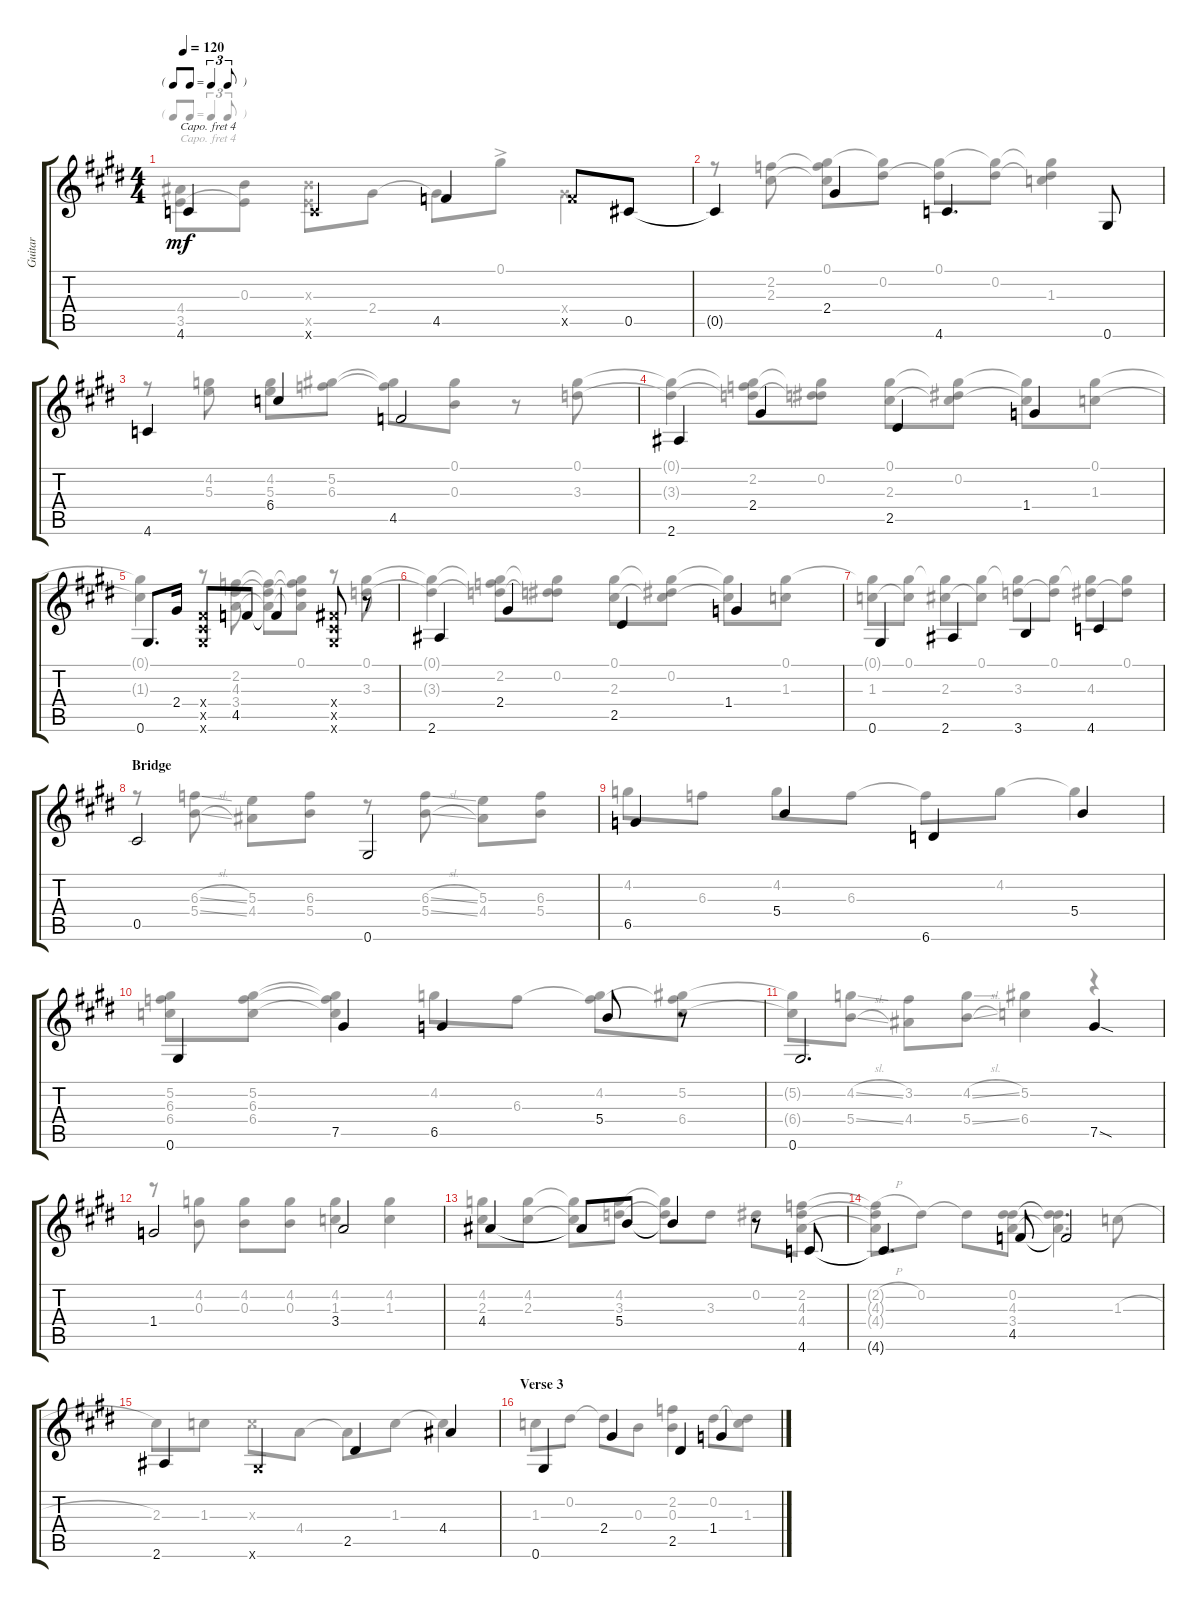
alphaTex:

\track ("Guitar" "Guitar") {instrument electricguitarclean}
\staff {score tabs}
\capo 4
\tuning (E4 B3 G3 D3 A2 E2) {hide}
\voice
\ts (4 4)
\tf triplet8th
\tempo 120
\clef g2
\ks e
4.6.4{dy mf} 4.6{x}.4 4.5.4 4.5{x}.8 0.5.8 |
0.5{t}.4 2.4.4 4.6.4{d} 0.6.8 |
4.6.4 6.4.4 4.5.2 |
2.6.4 2.4.4 2.5.4 1.4.4 |
0.6.8{d} 2.4.16 (0.4{x} 0.5{x} 0.6{x}).8 4.5.8 4.5{t}.4 (0.4{x} 0.5{x} 0.6{x}).8 r.8 |
2.6.4 2.4.4 2.5.4 1.4.4 |
0.6.4 2.6.4 3.6.4 4.6.4 |
\section ("" "Bridge")
0.5.2 0.6.2 |
6.5.4 5.4.4 6.6.4 5.4.4 |
0.6.4 7.5.4 6.5.4 5.4.8 r.8 |
0.6.2{d} 7.5{sod}.4 |
1.4.2 3.4.2 |
4.4.4 4.4{t}.8 5.4.8 5.4{t}.4 r.8 4.6.8 |
4.6{t}.4{d} 4.5.8 4.5{t}.2 |
2.6.4 0.6{x}.4 2.5.4 4.4.4 |
\section ("" "Verse 3")
0.6.4 2.4.4 2.5.4 1.4.4
\voice
\clef g2
\ottava regular
\simile none
\ks e
(4.4 3.5).8{dy mf} (0.3 3.5{t}).8 (0.3{x} 3.5{x}).8 2.4.8 2.4{t}.8 0.1{ac}.8 2.4{x}.4 |
r.8 (2.2 2.3).8 (0.1 2.2{t} 2.3{t}).8 (0.1{t} 0.2).8 (0.1 0.2{t}).8 (0.1{t} 0.2).8 (0.1{t} 0.2{t} 1.3).4 |
r.8 (4.2 5.3).8 (4.2 5.3).8 (5.2 6.3).8 (5.2{t} 6.3{t}).8 (0.1 0.3).8 r.8 (0.1 3.3).8 |
(0.1{t} 3.3{t}).4 (0.1{t} 2.2 3.3{t}).8 (0.1{t} 0.2 3.3{t}).8 (0.1 2.3).8 (0.1{t} 0.2 2.3{t}).8 (0.1{t} 2.3{t}).8 (0.1 1.3).8 |
(0.1{t} 1.3{t}).4 r.8 (2.2 4.3 3.4).8 (2.2{t} 4.3{t} 3.4{t}).8 (0.1 2.2{t} 4.3{t} 3.4{t}).8 r.8 (0.1 3.3).8 |
(0.1{t} 3.3{t}).4 (0.1{t} 2.2 3.3{t}).8 (0.1{t} 0.2 3.3{t}).8 (0.1 2.3).8 (0.1{t} 0.2 2.3{t}).8 (0.1{t} 2.3{t}).8 (0.1 1.3).8 |
(0.1{t} 1.3).8 (0.1 1.3{t}).8 (0.1{t} 2.3).8 (0.1 2.3{t}).8 (0.1{t} 3.3).8 (0.1 3.3{t}).8 (0.1{t} 4.3).8 (0.1 4.3{t}).8 |
r.8 (6.3{sl} 5.4{sl}).8 (5.3 4.4).8 (6.3 5.4).8 r.8 (6.3{sl} 5.4{sl}).8 (5.3 4.4).8 (6.3 5.4).8 |
4.2.8 6.3.8 4.2.8 6.3.8 6.3{t}.8 4.2.8 4.2{t}.4 |
(5.2 6.3 6.4).8 (5.2 6.3 6.4).8 (5.2{t} 6.3{t} 6.4{t}).4 4.2.8 6.3.8 (4.2 6.3{t}).8 (5.2 6.3{t} 6.4).8 |
(5.2{t} 6.4{t}).8 (4.2{sl} 5.4{sl}).8 (3.2 4.4).8 (4.2{sl} 5.4{sl}).8 (5.2 6.4).4 r.4 |
r.8 (4.2 0.3).8 (4.2 0.3).8 (4.2 0.3).8 (4.2 1.3).4 (4.2 1.3).4 |
(4.2 2.3).8 (4.2 2.3).8 (4.2{t} 2.3{t}).8 (4.2 3.3).8 (4.2{t} 3.3{t}).8 3.3.8 0.2.8 (2.2 4.3 4.4).8 |
(2.2{h t} 4.3{t} 4.4{t}).8 0.2.8 0.2{t}.8 (0.2 4.3 3.4).8 (0.2{t} 4.3{t} 3.4{t}).4{d} 1.3{h}.8 |
2.3.8 1.3.8 1.3{x}.8 4.4.8 4.4{t}.8 1.3.8 1.3{t}.4 |
1.3.8 0.2.8 0.2{t}.8 0.3.8 (2.2 0.3).4 0.2.8 (0.2{t} 1.3).8
